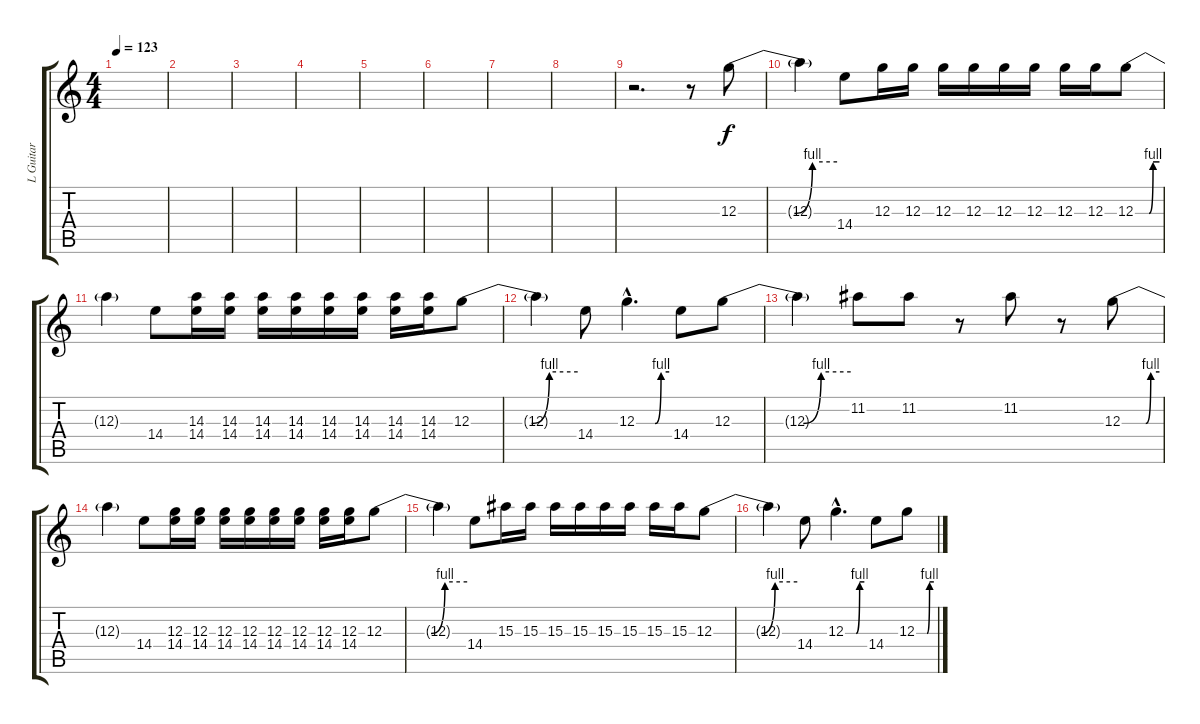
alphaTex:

\track ("L Guitar" "L Guitar") {instrument overdrivenguitar}
\staff {score tabs}
\tuning (E4 B3 G3 D3 A2 E2) {hide}
\ts (4 4)
\tempo 123
\clef g2
\ks c
|
|
|
|
|
|
|
|
r.2{d} r.8 12.3{be (custom 0 0 34 0 45 4 60 4)}.8 |
12.3{t}.4 14.4.8 12.3.16 12.3.16 12.3.16 12.3.16 12.3.16 12.3.16 12.3.16 12.3.16 12.3{be (custom 0 0 34 0 44 4 60 4)}.8 |
12.3{t}.4 14.4.8 (14.3 14.4).16 (14.3 14.4).16 (14.3 14.4).16 (14.3 14.4).16 (14.3 14.4).16 (14.3 14.4).16 (14.3 14.4).16 (14.3 14.4).16 12.3{be (custom 0 0 34 0 44 4 60 4)}.8 |
12.3{t}.4 14.4.8 12.3{be (custom 0 0 34 0 45 4 60 4) hac}.4{d} 14.4.8 12.3{be (custom 0 0 36 0 45 4 60 4)}.8 |
12.3{t}.4 11.2.8 11.2.8 r.8 11.2.8 r.8 12.3{be (custom 0 0 38 0 46 4 60 4)}.8 |
12.3{t}.4 14.4.8 (12.3 14.4).16 (12.3 14.4).16 (12.3 14.4).16 (12.3 14.4).16 (12.3 14.4).16 (12.3 14.4).16 (12.3 14.4).16 (12.3 14.4).16 12.3{be (custom 0 0 34 0 44 4 60 4)}.8 |
12.3{t}.4 14.4.8 15.3.16 15.3.16 15.3.16 15.3.16 15.3.16 15.3.16 15.3.16 15.3.16 12.3{be (custom 0 0 34 0 44 4 60 4)}.8 |
12.3{t}.4 14.4.8 12.3{be (custom 0 0 34 0 45 4 60 4) hac}.4{d} 14.4.8 12.3{be (custom 0 0 36 0 45 4 60 4)}.8
